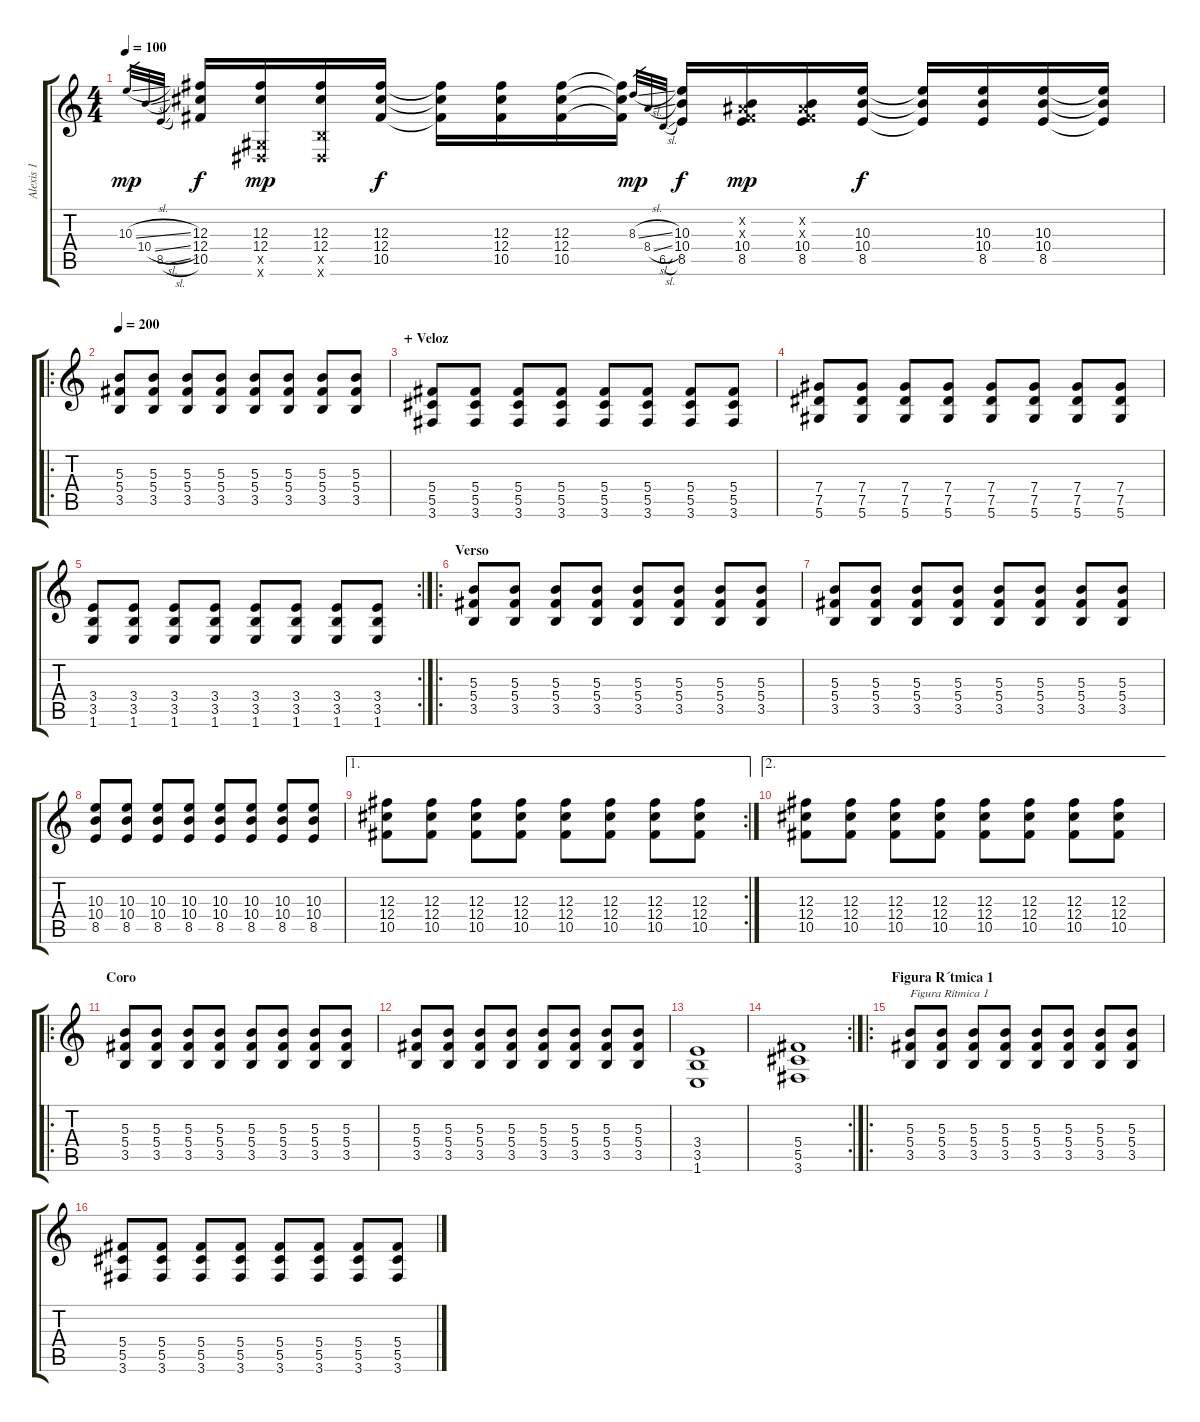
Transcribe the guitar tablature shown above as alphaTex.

\track ("Alexis 1" "Alexis 1") {instrument distortionguitar}
\staff {score tabs}
\tuning (Eb4 Bb3 Gb3 Db3 Ab2 Eb2) {hide}
\ts (4 4)
\tempo 100
\clef g2
\ks c
10.3{sl}.32{gr dy mp} 10.4{sl}.32{gr} 8.5{sl}.32{gr} (12.3 12.4 10.5).16{dy f} (12.3 12.4 0.5{x} 0.6{x}).16{dy mp} (12.3 12.4 3.5{x} 0.6{x}).16 (12.3 12.4 10.5).16{dy f} (12.3{t} 12.4{t} 10.5{t}).16 (12.3 12.4 10.5).16 (12.3 12.4 10.5).16 (12.3{t} 12.4{t} 10.5{t}).16 8.3{sl}.32{gr dy mp} 8.4{sl}.32{gr} 6.5{sl}.32{gr} (10.3 10.4 8.5).16{dy f} (0.2{x} 0.3{x} 10.4 8.5).16{dy mp} (0.2{x} 0.3{x} 10.4 8.5).16 (10.3 10.4 8.5).16{dy f} (10.3{t} 10.4{t} 8.5{t}).16 (10.3 10.4 8.5).16 (10.3 10.4 8.5).16 (10.3{t} 10.4{t} 8.5{t}).16 |
\ro
\tempo 200
(5.3 5.4 3.5).8 (5.3 5.4 3.5).8 (5.3 5.4 3.5).8 (5.3 5.4 3.5).8 (5.3 5.4 3.5).8 (5.3 5.4 3.5).8 (5.3 5.4 3.5).8 (5.3 5.4 3.5).8 |
\section ("" "+ Veloz")
(5.4 5.5 3.6).8 (5.4 5.5 3.6).8 (5.4 5.5 3.6).8 (5.4 5.5 3.6).8 (5.4 5.5 3.6).8 (5.4 5.5 3.6).8 (5.4 5.5 3.6).8 (5.4 5.5 3.6).8 |
(7.4 7.5 5.6).8 (7.4 7.5 5.6).8 (7.4 7.5 5.6).8 (7.4 7.5 5.6).8 (7.4 7.5 5.6).8 (7.4 7.5 5.6).8 (7.4 7.5 5.6).8 (7.4 7.5 5.6).8 |
\rc 2
(3.4 3.5 1.6).8 (3.4 3.5 1.6).8 (3.4 3.5 1.6).8 (3.4 3.5 1.6).8 (3.4 3.5 1.6).8 (3.4 3.5 1.6).8 (3.4 3.5 1.6).8 (3.4 3.5 1.6).8 |
\ro
\section ("" "Verso")
(5.3 5.4 3.5).8 (5.3 5.4 3.5).8 (5.3 5.4 3.5).8 (5.3 5.4 3.5).8 (5.3 5.4 3.5).8 (5.3 5.4 3.5).8 (5.3 5.4 3.5).8 (5.3 5.4 3.5).8 |
(5.3 5.4 3.5).8 (5.3 5.4 3.5).8 (5.3 5.4 3.5).8 (5.3 5.4 3.5).8 (5.3 5.4 3.5).8 (5.3 5.4 3.5).8 (5.3 5.4 3.5).8 (5.3 5.4 3.5).8 |
(10.3 10.4 8.5).8 (10.3 10.4 8.5).8 (10.3 10.4 8.5).8 (10.3 10.4 8.5).8 (10.3 10.4 8.5).8 (10.3 10.4 8.5).8 (10.3 10.4 8.5).8 (10.3 10.4 8.5).8 |
\ae 1
\rc 2
(12.3 12.4 10.5).8 (12.3 12.4 10.5).8 (12.3 12.4 10.5).8 (12.3 12.4 10.5).8 (12.3 12.4 10.5).8 (12.3 12.4 10.5).8 (12.3 12.4 10.5).8 (12.3 12.4 10.5).8 |
\ae 2
(12.3 12.4 10.5).8 (12.3 12.4 10.5).8 (12.3 12.4 10.5).8 (12.3 12.4 10.5).8 (12.3 12.4 10.5).8 (12.3 12.4 10.5).8 (12.3 12.4 10.5).8 (12.3 12.4 10.5).8 |
\ro
\section ("" "Coro")
(5.3 5.4 3.5).8 (5.3 5.4 3.5).8 (5.3 5.4 3.5).8 (5.3 5.4 3.5).8 (5.3 5.4 3.5).8 (5.3 5.4 3.5).8 (5.3 5.4 3.5).8 (5.3 5.4 3.5).8 |
(5.3 5.4 3.5).8 (5.3 5.4 3.5).8 (5.3 5.4 3.5).8 (5.3 5.4 3.5).8 (5.3 5.4 3.5).8 (5.3 5.4 3.5).8 (5.3 5.4 3.5).8 (5.3 5.4 3.5).8 |
(3.4 3.5 1.6).1 |
\rc 2
(5.4 5.5 3.6).1 |
\ro
\section ("" "Figura R´tmica 1")
(5.3 5.4 3.5).8{txt "Figura Rítmica 1"} (5.3 5.4 3.5).8 (5.3 5.4 3.5).8 (5.3 5.4 3.5).8 (5.3 5.4 3.5).8 (5.3 5.4 3.5).8 (5.3 5.4 3.5).8 (5.3 5.4 3.5).8 |
(5.4 5.5 3.6).8 (5.4 5.5 3.6).8 (5.4 5.5 3.6).8 (5.4 5.5 3.6).8 (5.4 5.5 3.6).8 (5.4 5.5 3.6).8 (5.4 5.5 3.6).8 (5.4 5.5 3.6).8
